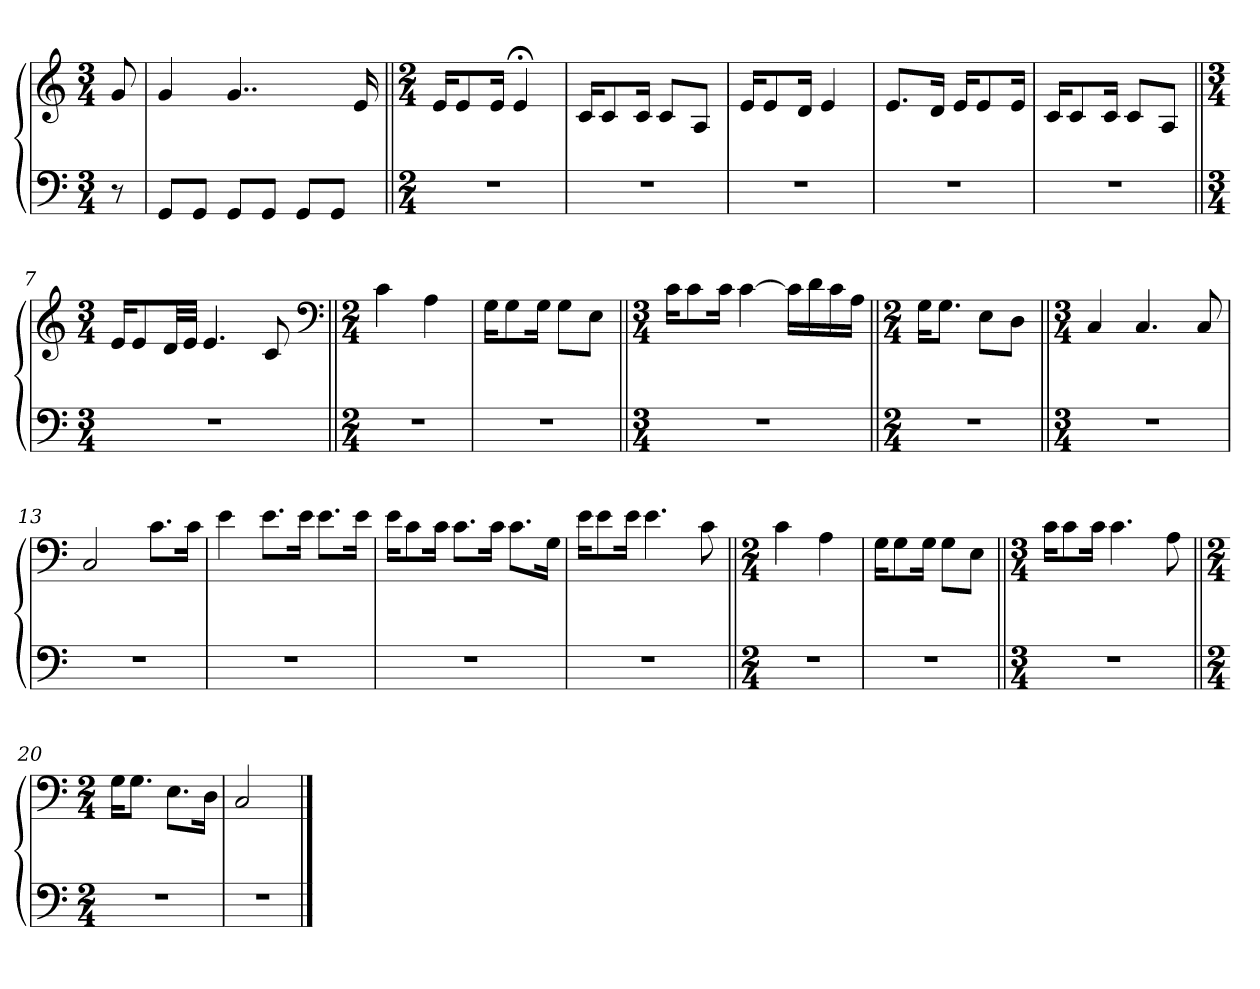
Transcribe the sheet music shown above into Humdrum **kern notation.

**kern	**kern
*part1	*part1
*staff2	*staff1
*clefF4	*clefG2
*k[]	*k[]
*M3/4	*M3/4
=	=
8r	8g/
=1	=1
8GG/L	4g/
8GG/J	.
8GG/L	4..g/
8GG/J	.
8GG/L	.
8GG/J	.
.	16e/
=2||	=2||
*M2/4	*M2/4
2r	16e/KL
.	8e/
.	16e/Jk
.	4e;</
=3	=3
2r	16c/KL
.	8c/
.	16c/Jk
.	8c/L
.	8A/J
=4	=4
2r	16e/KL
.	8e/
.	16d/Jk
.	4e/
=5	=5
2r	8.e/L
.	16d/Jk
.	16e/KL
.	8e/
.	16e/Jk
=6	=6
2r	16c/KL
.	8c/
.	16c/Jk
.	8c/L
.	8A/J
=7||	=7||
*M3/4	*M3/4
2.r	16e/KL
.	8e/
.	32d/LL
.	32e/JJJ
.	4.e/
.	8c/
*	*clefF4
=8||	=8||
*M2/4	*M2/4
2r	4c\
.	4A\
=9	=9
2r	16G\KL
.	8G\
.	16G\Jk
.	8G\L
.	8E\J
=10||	=10||
*M3/4	*M3/4
2.r	16c\KL
.	8c\
.	16c\Jk
.	[4c\
.	16c\LL]
.	16d\
.	16c\
.	16A\JJ
=11||	=11||
*M2/4	*M2/4
2r	16G\KL
.	8.G\J
.	8E\L
.	8D\J
=12||	=12||
*M3/4	*M3/4
2.r	4C/
.	4.C/
.	8C/
=13	=13
2.r	2C/
.	8.c\L
.	16c\Jk
=14	=14
2.r	4e\
.	8.e\L
.	16e\Jk
.	8.e\L
.	16e\Jk
=15	=15
2.r	16e\KL
.	8c\
.	16c\Jk
.	8.c\L
.	16c\Jk
.	8.c\L
.	16G\Jk
=16	=16
2.r	16e\KL
.	8e\
.	16e\Jk
.	4.e\
.	8c\
=17||	=17||
*M2/4	*M2/4
2r	4c\
.	4A\
=18	=18
2r	16G\KL
.	8G\
.	16G\Jk
.	8G\L
.	8E\J
=19||	=19||
*M3/4	*M3/4
2.r	16c\KL
.	8c\
.	16c\Jk
.	4.c\
.	8A\
=20||	=20||
*M2/4	*M2/4
2r	16G\KL
.	8.G\J
.	8.E\L
.	16D\Jk
=21	=21
2r	2C/
==	==
*-	*-
